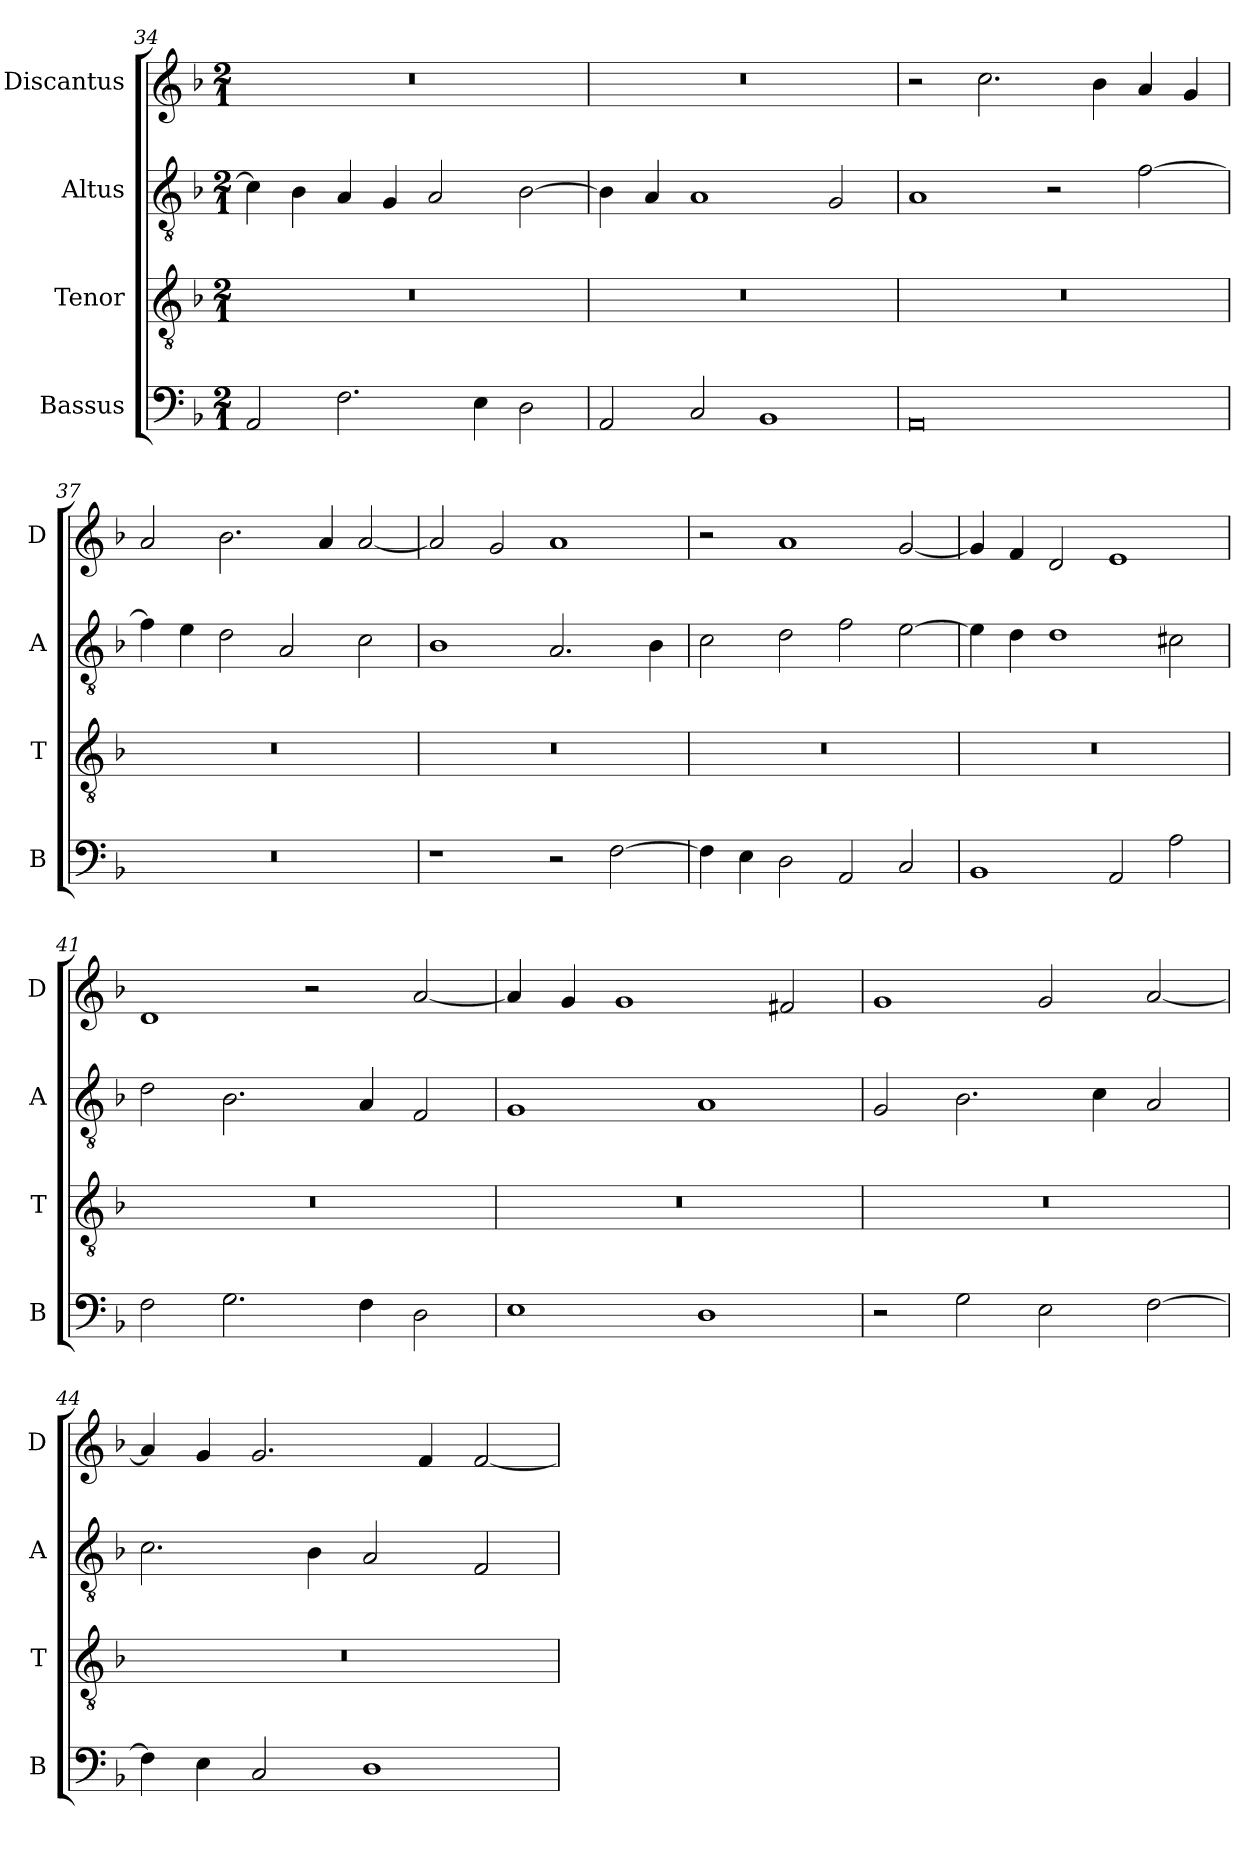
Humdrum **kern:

**kern	**kern	**kern	**kern
*part4	*part3	*part2	*part1
*staff4	*staff3	*staff2	*staff1
*I"Bassus	*I"Tenor	*I"Altus	*I"Discantus
*I'B	*I'T	*I'A	*I'D
*clefF4	*clefGv2	*clefGv2	*clefG2
*k[b-]	*k[b-]	*k[b-]	*k[b-]
*M2/1	*M2/1	*M2/1	*M2/1
=34	=34	=34	=34
2AA/	0r	4c\]	0r
.	.	4B-\	.
2.F\	.	4A/	.
.	.	4G/	.
.	.	2A/	.
4E\	.	.	.
2D\	.	[2B-\	.
=35	=35	=35	=35
2AA/	0r	4B-\]	0r
.	.	4A/	.
2C/	.	1A	.
1BB-	.	.	.
.	.	2G/	.
=36	=36	=36	=36
0AA	0r	1A	2r
.	.	.	2.cc\
.	.	2r	.
.	.	.	4b-\
.	.	[2f\	4a/
.	.	.	4g/
=37	=37	=37	=37
0r	0r	4f\]	2a/
.	.	4e\	.
.	.	2d\	2.b-\
.	.	2A/	.
.	.	.	4a/
.	.	2c\	[2a/
=38	=38	=38	=38
1r	0r	1B-	2a/]
.	.	.	2g/
2r	.	2.A/	1a
[2F\	.	.	.
.	.	4B-\	.
=39	=39	=39	=39
4F\]	0r	2c\	2r
4E\	.	.	.
2D\	.	2d\	1a
2AA/	.	2f\	.
2C/	.	[2e\	[2g/
=40	=40	=40	=40
1BB-	0r	4e\]	4g/]
.	.	4d\	4f/
.	.	1d	2d/
2AA/	.	.	1e
2A\	.	2c#X\	.
=41	=41	=41	=41
2F\	0r	2d\	1d
2.G\	.	2.B-\	.
.	.	.	2r
4F\	.	4A/	.
2D\	.	2F/	[2a/
=42	=42	=42	=42
1E	0r	1G	4a/]
.	.	.	4g/
.	.	.	1g
1D	.	1A	.
.	.	.	2f#X/
=43	=43	=43	=43
2r	0r	2G/	1g
2G\	.	2.B-\	.
2E\	.	.	2g/
.	.	4c\	.
[2F\	.	2A/	[2a/
=44	=44	=44	=44
4F\]	0r	2.c\	4a/]
4E\	.	.	4g/
2C/	.	.	2.g/
.	.	4B-\	.
1D	.	2A/	.
.	.	.	4f/
.	.	2F/	[2f/
=	=	=	=
*-	*-	*-	*-
